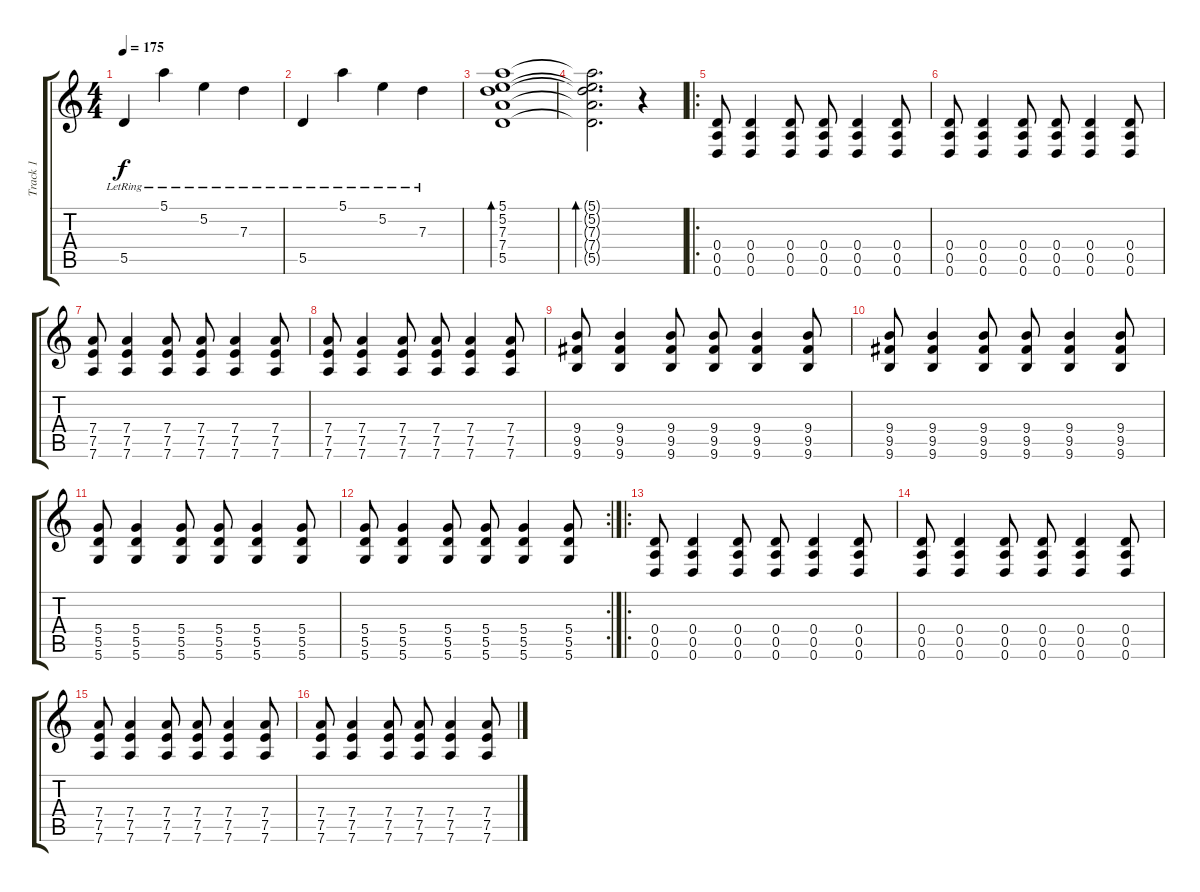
\track ("Track 1" "Track 1") {instrument overdrivenguitar}
\staff {score tabs}
\tuning (E4 B3 G3 D3 A2 D2) {hide}
\ts (4 4)
\tempo 175
\clef g2
\ks c
5.5{lr}.4{dy f} 5.1{lr}.4 5.2{lr}.4 7.3{lr}.4 |
5.5{lr}.4 5.1{lr}.4 5.2{lr}.4 7.3{lr}.4 |
(5.1 5.2 7.3 7.4 5.5).1{bd 480} |
(5.1{t} 5.2{t} 7.3{t} 7.4{t} 5.5{t}).2{d bd 240} r.4{volume 7} |
\ro
(0.4 0.5 0.6).8{volume 8 instrument overdrivenguitar} (0.4 0.5 0.6).4 (0.4 0.5 0.6).8 (0.4 0.5 0.6).8 (0.4 0.5 0.6).4 (0.4 0.5 0.6).8 |
(0.4 0.5 0.6).8 (0.4 0.5 0.6).4 (0.4 0.5 0.6).8 (0.4 0.5 0.6).8 (0.4 0.5 0.6).4 (0.4 0.5 0.6).8 |
(7.4 7.5 7.6).8 (7.4 7.5 7.6).4 (7.4 7.5 7.6).8 (7.4 7.5 7.6).8 (7.4 7.5 7.6).4 (7.4 7.5 7.6).8 |
(7.4 7.5 7.6).8 (7.4 7.5 7.6).4 (7.4 7.5 7.6).8 (7.4 7.5 7.6).8 (7.4 7.5 7.6).4 (7.4 7.5 7.6).8 |
(9.4 9.5 9.6).8 (9.4 9.5 9.6).4 (9.4 9.5 9.6).8 (9.4 9.5 9.6).8 (9.4 9.5 9.6).4 (9.4 9.5 9.6).8 |
(9.4 9.5 9.6).8 (9.4 9.5 9.6).4 (9.4 9.5 9.6).8 (9.4 9.5 9.6).8 (9.4 9.5 9.6).4 (9.4 9.5 9.6).8 |
(5.4 5.5 5.6).8 (5.4 5.5 5.6).4 (5.4 5.5 5.6).8 (5.4 5.5 5.6).8 (5.4 5.5 5.6).4 (5.4 5.5 5.6).8 |
\rc 2
(5.4 5.5 5.6).8 (5.4 5.5 5.6).4 (5.4 5.5 5.6).8 (5.4 5.5 5.6).8 (5.4 5.5 5.6).4 (5.4 5.5 5.6).8 |
\ro
(0.4 0.5 0.6).8{volume 8 instrument overdrivenguitar} (0.4 0.5 0.6).4 (0.4 0.5 0.6).8 (0.4 0.5 0.6).8 (0.4 0.5 0.6).4 (0.4 0.5 0.6).8 |
(0.4 0.5 0.6).8 (0.4 0.5 0.6).4 (0.4 0.5 0.6).8 (0.4 0.5 0.6).8 (0.4 0.5 0.6).4 (0.4 0.5 0.6).8 |
(7.4 7.5 7.6).8 (7.4 7.5 7.6).4 (7.4 7.5 7.6).8 (7.4 7.5 7.6).8 (7.4 7.5 7.6).4 (7.4 7.5 7.6).8 |
(7.4 7.5 7.6).8 (7.4 7.5 7.6).4 (7.4 7.5 7.6).8 (7.4 7.5 7.6).8 (7.4 7.5 7.6).4 (7.4 7.5 7.6).8
